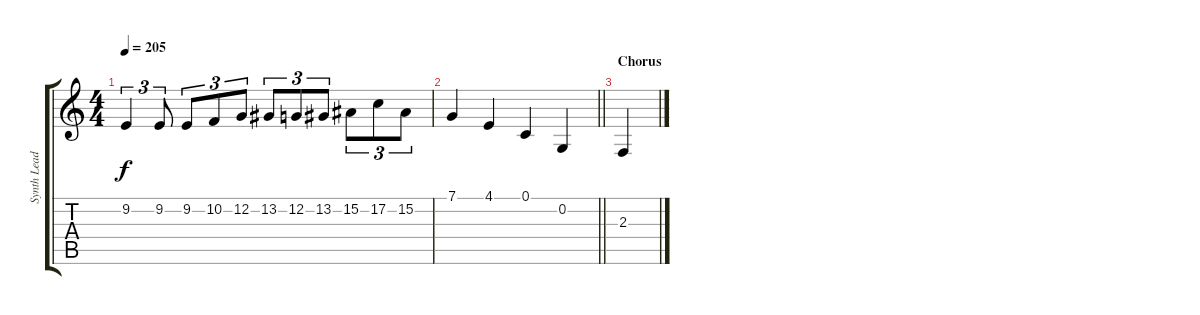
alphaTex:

\track ("Synth Lead" "Synth Lead") {instrument lead2sawtooth}
\staff {score tabs}
\tuning (C4 G3 Eb3 Bb2 F2 C2) {hide}
\ts (4 4)
\tempo 205
\clef g2
\ks c
9.2.4{tu (3 2) dy f} 9.2.8{tu (3 2)} 9.2.8{tu (3 2)} 10.2.8{tu (3 2)} 12.2.8{tu (3 2)} 13.2.8{tu (3 2)} 12.2.8{tu (3 2)} 13.2.8{tu (3 2)} 15.2.8{tu (3 2)} 17.2.8{tu (3 2)} 15.2.8{tu (3 2)} |
\barLineRight lightlight
7.1.4 4.1.4 0.1.4 0.2.4 |
\section ("" "Chorus")
2.3.4
